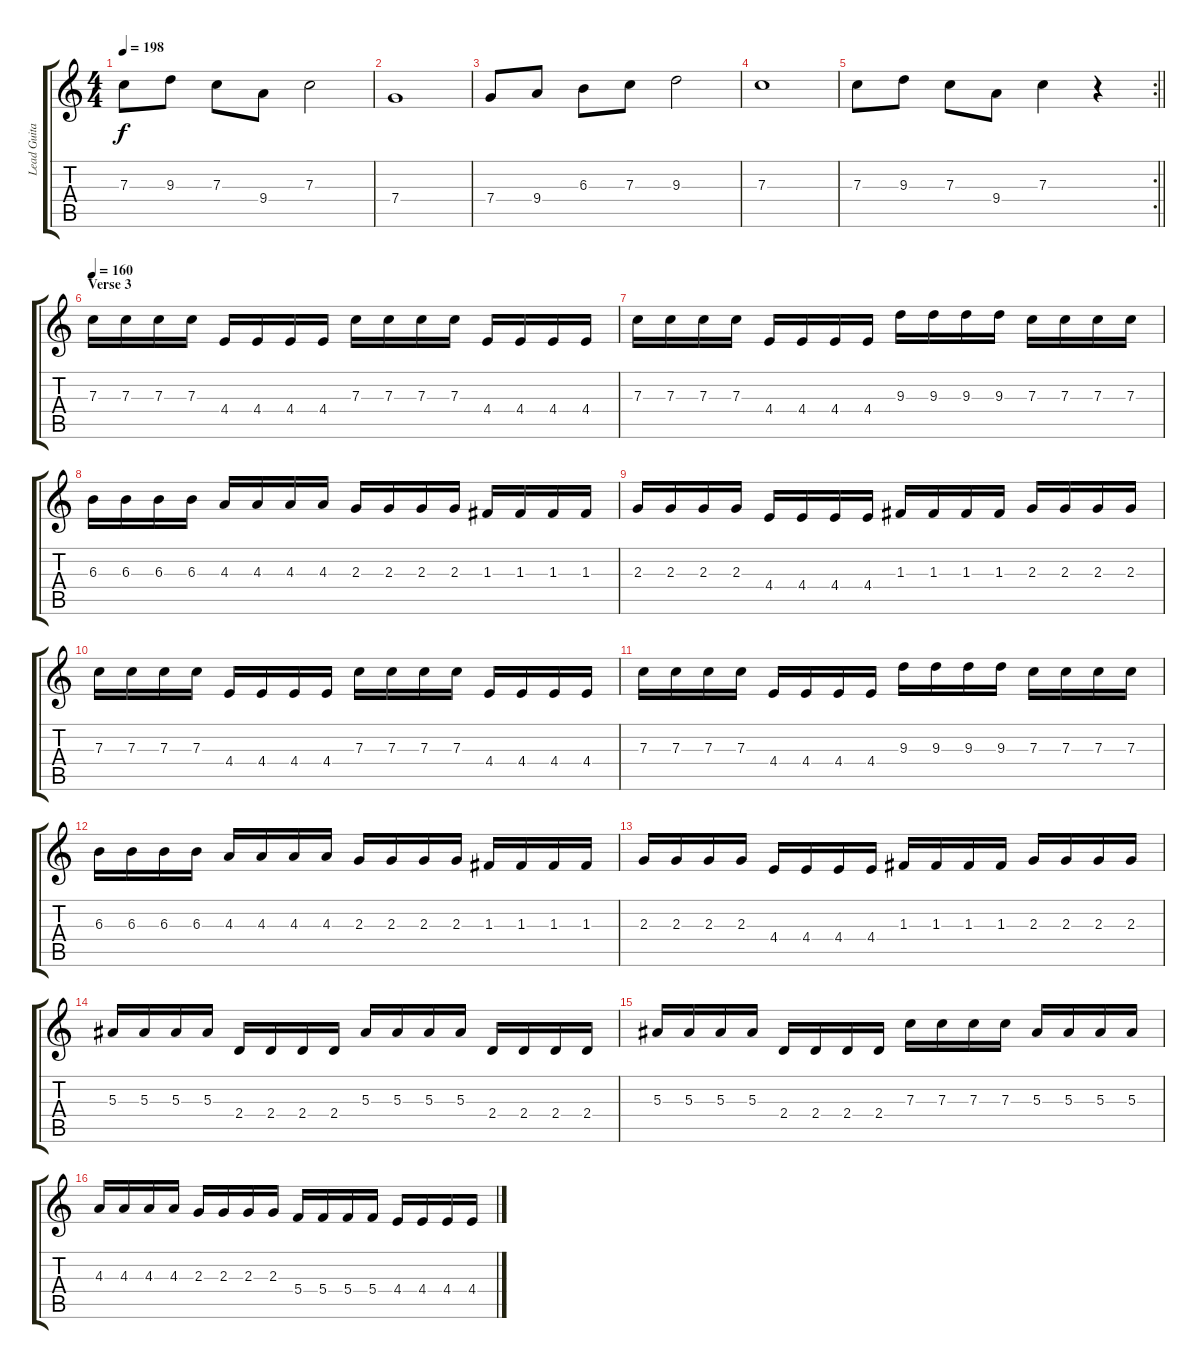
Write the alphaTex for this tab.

\track ("Lead Guitar" "Lead Guita") {instrument distortionguitar}
\staff {score tabs}
\tuning (D4 A3 F3 C3 G2 D2) {hide}
\ts (4 4)
\tempo 198
\clef g2
\ks c
7.3.8{dy f} 9.3.8 7.3.8 9.4.8 7.3.2 |
7.4.1 |
7.4.8 9.4.8 6.3.8 7.3.8 9.3.2 |
7.3.1 |
\rc 2
\barLineRight lightlight
7.3.8 9.3.8 7.3.8 9.4.8 7.3.4 r.4 |
\section ("" "Verse 3")
\tempo 160
7.3.16 7.3.16 7.3.16 7.3.16 4.4.16 4.4.16 4.4.16 4.4.16 7.3.16 7.3.16 7.3.16 7.3.16 4.4.16 4.4.16 4.4.16 4.4.16 |
7.3.16 7.3.16 7.3.16 7.3.16 4.4.16 4.4.16 4.4.16 4.4.16 9.3.16 9.3.16 9.3.16 9.3.16 7.3.16 7.3.16 7.3.16 7.3.16 |
6.3.16 6.3.16 6.3.16 6.3.16 4.3.16 4.3.16 4.3.16 4.3.16 2.3.16 2.3.16 2.3.16 2.3.16 1.3.16 1.3.16 1.3.16 1.3.16 |
2.3.16 2.3.16 2.3.16 2.3.16 4.4.16 4.4.16 4.4.16 4.4.16 1.3.16 1.3.16 1.3.16 1.3.16 2.3.16 2.3.16 2.3.16 2.3.16 |
7.3.16 7.3.16 7.3.16 7.3.16 4.4.16 4.4.16 4.4.16 4.4.16 7.3.16 7.3.16 7.3.16 7.3.16 4.4.16 4.4.16 4.4.16 4.4.16 |
7.3.16 7.3.16 7.3.16 7.3.16 4.4.16 4.4.16 4.4.16 4.4.16 9.3.16 9.3.16 9.3.16 9.3.16 7.3.16 7.3.16 7.3.16 7.3.16 |
6.3.16 6.3.16 6.3.16 6.3.16 4.3.16 4.3.16 4.3.16 4.3.16 2.3.16 2.3.16 2.3.16 2.3.16 1.3.16 1.3.16 1.3.16 1.3.16 |
2.3.16 2.3.16 2.3.16 2.3.16 4.4.16 4.4.16 4.4.16 4.4.16 1.3.16 1.3.16 1.3.16 1.3.16 2.3.16 2.3.16 2.3.16 2.3.16 |
5.3.16 5.3.16 5.3.16 5.3.16 2.4.16 2.4.16 2.4.16 2.4.16 5.3.16 5.3.16 5.3.16 5.3.16 2.4.16 2.4.16 2.4.16 2.4.16 |
5.3.16 5.3.16 5.3.16 5.3.16 2.4.16 2.4.16 2.4.16 2.4.16 7.3.16 7.3.16 7.3.16 7.3.16 5.3.16 5.3.16 5.3.16 5.3.16 |
4.3.16 4.3.16 4.3.16 4.3.16 2.3.16 2.3.16 2.3.16 2.3.16 5.4.16 5.4.16 5.4.16 5.4.16 4.4.16 4.4.16 4.4.16 4.4.16
